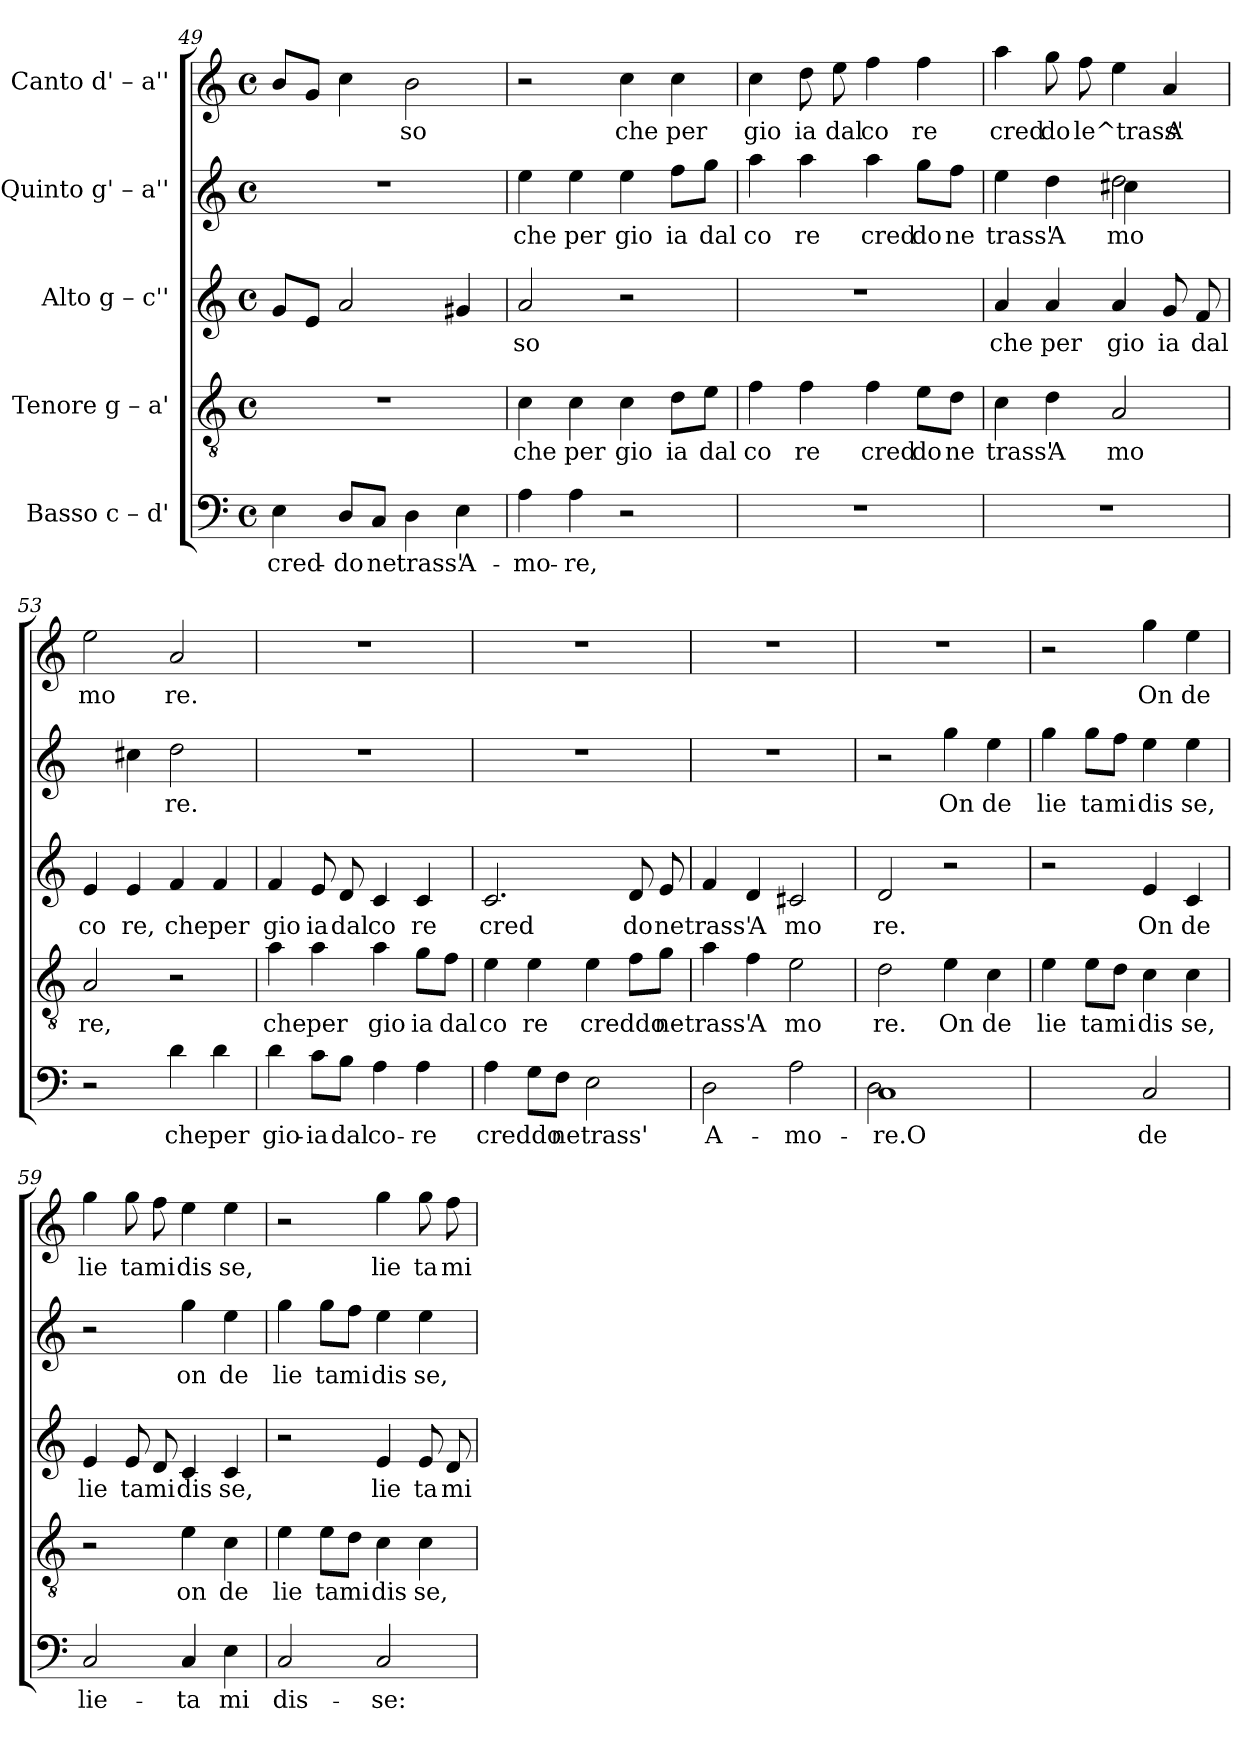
**kern	**text	**kern	**text	**kern	**text	**kern	**text	**kern	**text
*part5	*part5	*part4	*part4	*part3	*part3	*part2	*part2	*part1	*part1
*staff5	*staff5	*staff4	*staff4	*staff3	*staff3	*staff2	*staff2	*staff1	*staff1
*I"Basso  c – d'	*	*I"Tenore  g – a'	*	*I"Alto  g – c''	*	*I"Quinto  g' – a''	*	*I"Canto  d' – a''	*
*clefF4	*	*clefGv2	*	*clefG2	*	*clefG2	*	*clefG2	*
*k[]	*	*k[]	*	*k[]	*	*k[]	*	*k[]	*
*C:	*	*C:	*	*C:	*	*C:	*	*C:	*
*M4/4	*	*M4/4	*	*M4/4	*	*M4/4	*	*M4/4	*
*met(c)	*	*met(c)	*	*met(c)	*	*met(c)	*	*met(c)	*
=49	=49	=49	=49	=49	=49	=49	=49	=49	=49
!	!LO:LY:b:cj	!	!	!	!LO:LY:b:rj	!	!	!	!LO:LY:b:rj
4E\	cred-	1r	.	8g/L	--	1r	.	8b/L	.
!	!	!	!	!	!LO:LY:b:rj	!	!	!	!LO:LY:b:rj
.	.	.	.	8e/J	--	.	.	8g/J	.
!	!LO:LY:b:cj	!	!	!	!LO:LY:b:rj	!	!	!	!LO:LY:b:rj
8D/L	-do	.	.	2a/	--	.	.	4cc\	.
!	!LO:LY:b:cj	!	!	!	!	!	!	!	!
8C/J	ne	.	.	.	.	.	.	.	.
!	!LO:LY:b:cj	!	!	!	!	!	!	!	!LO:LY:b:rj
4D\	trass'	.	.	.	.	.	.	2b\	so
!	!LO:LY:b:cj	!	!	!	!LO:LY:b:rj	!	!	!	!
4E\	A-	.	.	4g#X/	--	.	.	.	.
!!LO:PB:g=z
=50	=50	=50	=50	=50	=50	=50	=50	=50	=50
!	!LO:LY:b:cj	!	!LO:LY:b:rj	!	!LO:LY:b:rj	!	!LO:LY:b:rj	!	!
4A\	-mo-	4c\	che	2a/	-so	4ee\	che	2r	.
!	!LO:LY:b:cj	!	!LO:LY:b:rj	!	!	!	!LO:LY:b:rj	!	!
4A\	-re,	4c\	per	.	.	4ee\	per	.	.
!	!	!	!LO:LY:b:rj	!	!	!	!LO:LY:b:rj	!	!LO:LY:b:rj
2r	.	4c\	gio	2r	.	4ee\	gio	4cc\	che
!	!	!	!LO:LY:b:rj	!	!	!	!LO:LY:b:rj	!	!LO:LY:b:rj
.	.	8d\L	ia	.	.	8ff\L	ia	4cc\	per
!	!	!	!LO:LY:b:rj	!	!	!	!LO:LY:b:rj	!	!
.	.	8e\J	dal	.	.	8gg\J	dal	.	.
=51	=51	=51	=51	=51	=51	=51	=51	=51	=51
!	!	!	!LO:LY:b:rj	!	!	!	!LO:LY:b:rj	!	!LO:LY:b:rj
1r	.	4f\	co	1r	.	4aa\	co	4cc\	gio
!	!	!	!LO:LY:b:rj	!	!	!	!LO:LY:b:rj	!	!LO:LY:b:rj
.	.	4f\	re	.	.	4aa\	re	8dd\	ia
!	!	!	!	!	!	!	!	!	!LO:LY:b:rj
.	.	.	.	.	.	.	.	8ee\	dal
!	!	!	!LO:LY:b:rj	!	!	!	!LO:LY:b:rj	!	!LO:LY:b:rj
.	.	4f\	cred	.	.	4aa\	cred	4ff\	co
!	!	!	!LO:LY:b:rj	!	!	!	!LO:LY:b:rj	!	!LO:LY:b:rj
.	.	8e\L	do	.	.	8gg\L	do	4ff\	re
!	!	!	!LO:LY:b:rj	!	!	!	!LO:LY:b:rj	!	!
.	.	8d\J	ne	.	.	8ff\J	ne	.	.
=52	=52	=52	=52	=52	=52	=52	=52	=52	=52
!	!	!	!LO:LY:b:rj	!	!LO:LY:b:rj	!	!LO:LY:b:rj	!	!LO:LY:b:rj
*	*	*	*	*	*	*^	*	*	*
1r	.	4c\	trass'	4a/	che	4ee\	2ryy	trass'	4aa\	cred
!	!	!	!LO:LY:b:rj	!	!LO:LY:b:rj	!	!	!LO:LY:b:rj	!	!LO:LY:b:rj
.	.	4d\	A	4a/	per	4dd\	.	A	8gg\	do
!	!	!	!	!	!	!	!	!	!	!LO:LY:b:rj
.	.	.	.	.	.	.	.	.	8ff\	le^trass'
!	!	!	!LO:LY:b:rj	!	!LO:LY:b:rj	!	!	!LO:LY:b:rj	!	!LO:LY:b:rj
.	.	2A/	mo	4a/	gio	2dd\	4cc#X\	mo	4ee\	.
!	!	!	!	!	!LO:LY:b:rj	!	!	!	!	!LO:LY:b:rj
.	.	.	.	8g/	ia	.	4ryy	.	4a/	A
!	!	!	!	!	!LO:LY:b:rj	!	!	!	!	!
.	.	.	.	8f/	dal	.	.	.	.	.
*	*	*	*	*	*	*v	*v	*	*	*
=53	=53	=53	=53	=53	=53	=53	=53	=53	=53
!	!	!	!LO:LY:b:rj	!	!LO:LY:b:rj	!	!	!	!LO:LY:b:rj
2r	.	2A/	re,	4e/	co	4ryy	.	2ee\	mo
!	!	!	!	!	!LO:LY:b:rj	!	!LO:LY:b:rj	!	!
.	.	.	.	4e/	re,	4cc#X\	.	.	.
!	!LO:LY:b:cj	!	!	!	!LO:LY:b:rj	!	!LO:LY:b:rj	!	!LO:LY:b:rj
4d\	che	2r	.	4f/	che	2dd\	re.	2a/	re.
!	!LO:LY:b:cj	!	!	!	!LO:LY:b:rj	!	!	!	!
4d\	per	.	.	4f/	per	.	.	.	.
=54	=54	=54	=54	=54	=54	=54	=54	=54	=54
!	!LO:LY:b:cj	!	!LO:LY:b:rj	!	!LO:LY:b:rj	!	!	!	!
4d\	gio-	4a\	che	4f/	gio	1r	.	1r	.
!	!LO:LY:b:cj	!	!LO:LY:b:rj	!	!LO:LY:b:rj	!	!	!	!
8c\L	-ia	4a\	per	8e/	ia	.	.	.	.
!	!LO:LY:b:cj	!	!	!	!LO:LY:b:rj	!	!	!	!
8B\J	dal	.	.	8d/	dal	.	.	.	.
!	!LO:LY:b:cj	!	!LO:LY:b:rj	!	!LO:LY:b:rj	!	!	!	!
4A\	co-	4a\	gio	4c/	co	.	.	.	.
!	!LO:LY:b:cj	!	!LO:LY:b:rj	!	!LO:LY:b:rj	!	!	!	!
4A\	-re	8g\L	ia	4c/	re	.	.	.	.
!	!	!	!LO:LY:b:rj	!	!	!	!	!	!
.	.	8f\J	dal	.	.	.	.	.	.
!!LO:LB:g=z
=55	=55	=55	=55	=55	=55	=55	=55	=55	=55
!	!LO:LY:b:cj	!	!LO:LY:b:rj	!	!LO:LY:b:rj	!	!	!	!
4A\	creddo	4e\	co	2.c/	cred	1r	.	1r	.
!	!LO:LY:b:cj	!	!LO:LY:b:rj	!	!	!	!	!	!
8G\L	.	4e\	re	.	.	.	.	.	.
!	!LO:LY:b:cj	!	!	!	!	!	!	!	!
8F\J	ne	.	.	.	.	.	.	.	.
!	!LO:LY:b:cj	!	!LO:LY:b:rj	!	!	!	!	!	!
2E\	trass'	4e\	creddo	.	.	.	.	.	.
!	!	!	!LO:LY:b:rj	!	!LO:LY:b:rj	!	!	!	!
.	.	8f\L	.	8d/	do	.	.	.	.
!	!	!	!LO:LY:b:rj	!	!LO:LY:b:rj	!	!	!	!
.	.	8g\J	ne	8e/	ne	.	.	.	.
=56	=56	=56	=56	=56	=56	=56	=56	=56	=56
!	!LO:LY:b:cj	!	!LO:LY:b:rj	!	!LO:LY:b:rj	!	!	!	!
2D\	A-	4a\	trass'	4f/	trass'	1r	.	1r	.
!	!	!	!LO:LY:b:rj	!	!LO:LY:b:rj	!	!	!	!
.	.	4f\	A	4d/	A	.	.	.	.
!	!LO:LY:b:cj	!	!LO:LY:b:rj	!	!LO:LY:b:rj	!	!	!	!
2A\	-mo-	2e\	mo	2c#X/	mo	.	.	.	.
=57	=57	=57	=57	=57	=57	=57	=57	=57	=57
*^	*	*	*	*	*	*	*	*	*
!	!	!LO:LY:b:cj	!	!LO:LY:b:rj	!	!LO:LY:b:rj	!	!	!	!
1C	2D\	-re.O	2d\	re.	2d/	re.	2r	.	1r	.
!	!	!	!	!LO:LY:b:rj	!	!	!	!LO:LY:b:rj	!	!
.	2ryy	.	4e\	On	2r	.	4gg\	On	.	.
!	!	!	!	!LO:LY:b:rj	!	!	!	!LO:LY:b:rj	!	!
.	.	.	4c\	de	.	.	4ee\	de	.	.
*v	*v	*	*	*	*	*	*	*	*	*
=58	=58	=58	=58	=58	=58	=58	=58	=58	=58
!	!	!	!LO:LY:b:rj	!	!	!	!LO:LY:b:rj	!	!
2ryy	.	4e\	lie	2r	.	4gg\	lie	2r	.
!	!	!	!LO:LY:b:rj	!	!	!	!LO:LY:b:rj	!	!
.	.	8e\L	ta	.	.	8gg\L	ta	.	.
!	!	!	!LO:LY:b:rj	!	!	!	!LO:LY:b:rj	!	!
.	.	8d\J	mi	.	.	8ff\J	mi	.	.
!	!LO:LY:b:cj	!	!LO:LY:b:rj	!	!LO:LY:b:rj	!	!LO:LY:b:rj	!	!LO:LY:b:rj
2C/	de	4c\	dis	4e/	On	4ee\	dis	4gg\	On
!	!	!	!LO:LY:b:rj	!	!LO:LY:b:rj	!	!LO:LY:b:rj	!	!LO:LY:b:rj
.	.	4c\	se,	4c/	de	4ee\	se,	4ee\	de
=59	=59	=59	=59	=59	=59	=59	=59	=59	=59
!	!LO:LY:b:cj	!	!	!	!LO:LY:b:rj	!	!	!	!LO:LY:b:rj
2C/	lie-	2r	.	4e/	lie	2r	.	4gg\	lie
!	!	!	!	!	!LO:LY:b:rj	!	!	!	!LO:LY:b:rj
.	.	.	.	8e/	ta	.	.	8gg\	ta
!	!	!	!	!	!LO:LY:b:rj	!	!	!	!LO:LY:b:rj
.	.	.	.	8d/	mi	.	.	8ff\	mi
!	!LO:LY:b:cj	!	!LO:LY:b:rj	!	!LO:LY:b:rj	!	!LO:LY:b:rj	!	!LO:LY:b:rj
4C/	-ta	4e\	on	4c/	dis	4gg\	on	4ee\	dis
!	!LO:LY:b:cj	!	!LO:LY:b:rj	!	!LO:LY:b:rj	!	!LO:LY:b:rj	!	!LO:LY:b:rj
4E\	mi	4c\	de	4c/	se,	4ee\	de	4ee\	se,
=60	=60	=60	=60	=60	=60	=60	=60	=60	=60
!	!LO:LY:b:cj	!	!LO:LY:b:rj	!	!	!	!LO:LY:b:rj	!	!
2C/	dis-	4e\	lie	2r	.	4gg\	lie	2r	.
!	!	!	!LO:LY:b:rj	!	!	!	!LO:LY:b:rj	!	!
.	.	8e\L	ta	.	.	8gg\L	ta	.	.
!	!	!	!LO:LY:b:rj	!	!	!	!LO:LY:b:rj	!	!
.	.	8d\J	mi	.	.	8ff\J	mi	.	.
!	!LO:LY:b:cj	!	!LO:LY:b:rj	!	!LO:LY:b:rj	!	!LO:LY:b:rj	!	!LO:LY:b:rj
2C/	-se:	4c\	dis	4e/	lie	4ee\	dis	4gg\	lie
!	!	!	!LO:LY:b:rj	!	!LO:LY:b:rj	!	!LO:LY:b:rj	!	!LO:LY:b:rj
.	.	4c\	se,	8e/	ta	4ee\	se,	8gg\	ta
!	!	!	!	!	!LO:LY:b:rj	!	!	!	!LO:LY:b:rj
.	.	.	.	8d/	mi	.	.	8ff\	mi
=	=	=	=	=	=	=	=	=	=
*-	*-	*-	*-	*-	*-	*-	*-	*-	*-
